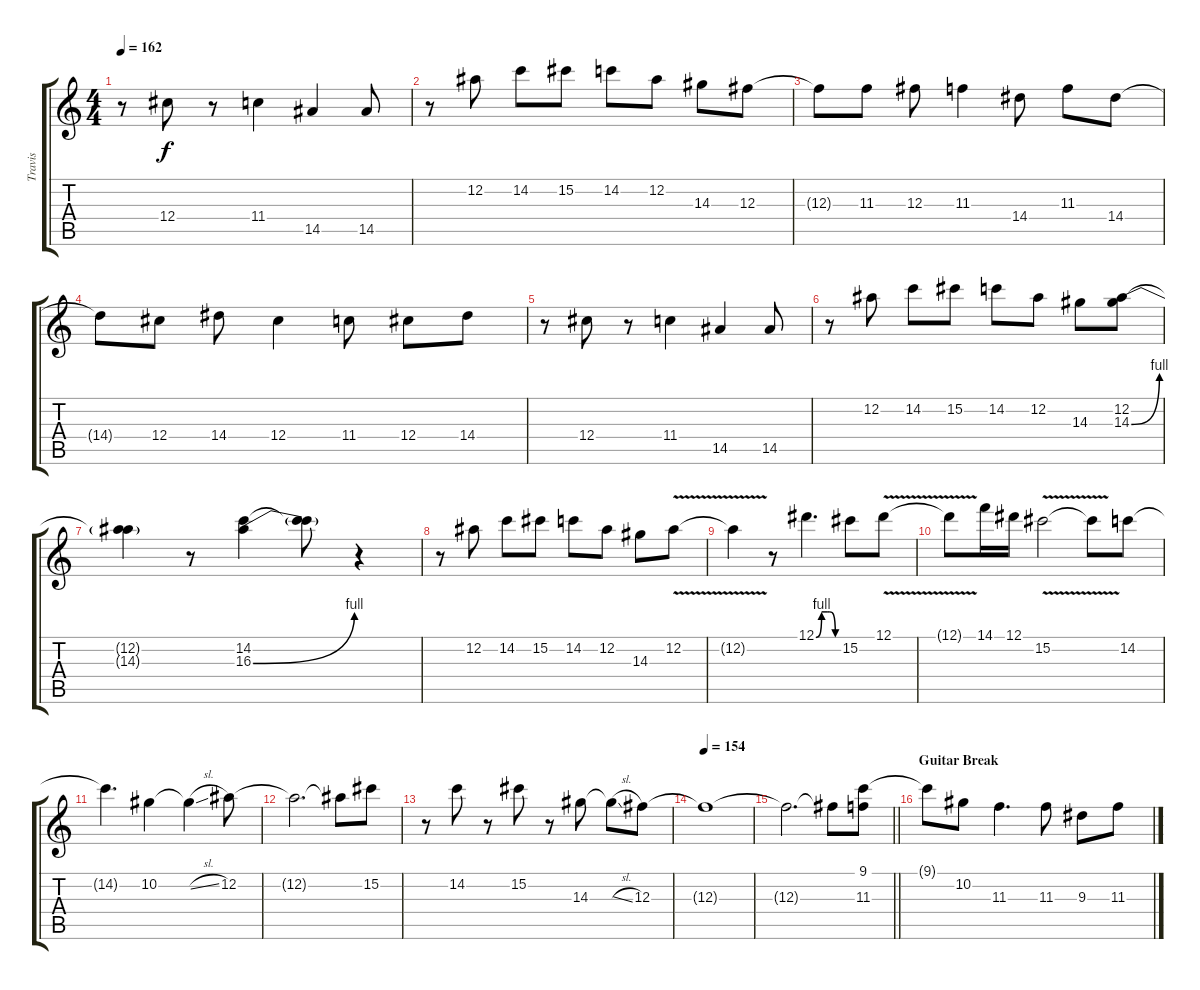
\track ("Travis" "Travis") {instrument overdrivenguitar}
\staff {score tabs}
\tuning (Eb4 Bb3 Gb3 Db3 Ab2 Eb2) {hide}
\ts (4 4)
\tempo 162
\clef g2
\ks c
r.8{dy f} 12.4.8 r.8 11.4.4 14.5.4 14.5.8 |
r.8 12.2.8 14.2.8 15.2.8 14.2.8 12.2.8 14.3.8 12.3.8 |
12.3{t}.8 11.3.8 12.3.8 11.3.4 14.4.8 11.3.8 14.4.8 |
14.4{t}.8 12.4.8 14.4.8 12.4.4 11.4.8 12.4.8 14.4.8 |
r.8 12.4.8 r.8 11.4.4 14.5.4 14.5.8 |
r.8 12.2.8 14.2.8 15.2.8 14.2.8 12.2.8 14.3.8 (12.2 14.3{be (bend 0 0 60 4)}).8 |
(12.2{t} 14.3{t}).4 r.8 (14.2 16.3{be (bend 0 0 60 4)}).4 (14.2{t} 16.3{t}).8 r.4 |
r.8 12.2.8 14.2.8 15.2.8 14.2.8 12.2.8 14.3.8 12.2{v}.8 |
12.2{t}.4 r.8 12.1{be (custom 0 0 15 4 30 4 37 4 52 0 60 0)}.4{d} 15.2.8 12.1{v}.8 |
12.1{t}.8 14.1.16 12.1.16 15.2{v}.2 15.2{t}.8 14.2.8 |
14.2{t}.4{d} 10.2.4 10.2{sl t}.4 12.2.8 |
12.2{t}.2{d} 12.2{t}.8 15.2.8 |
r.8 14.2.8 r.8 15.2.8 r.8 14.3.8 14.3{sl t}.8 12.3.8 |
\tempo 154
12.3{t}.1 |
\barLineRight lightlight
12.3{t}.2{d} 12.3{t}.8 (9.1 11.3).8{volume 11} |
\section ("" "Guitar Break")
9.1{t}.8{volume 11} 10.2.8 11.3.4{d} 11.3.8 9.3.8 11.3.8
